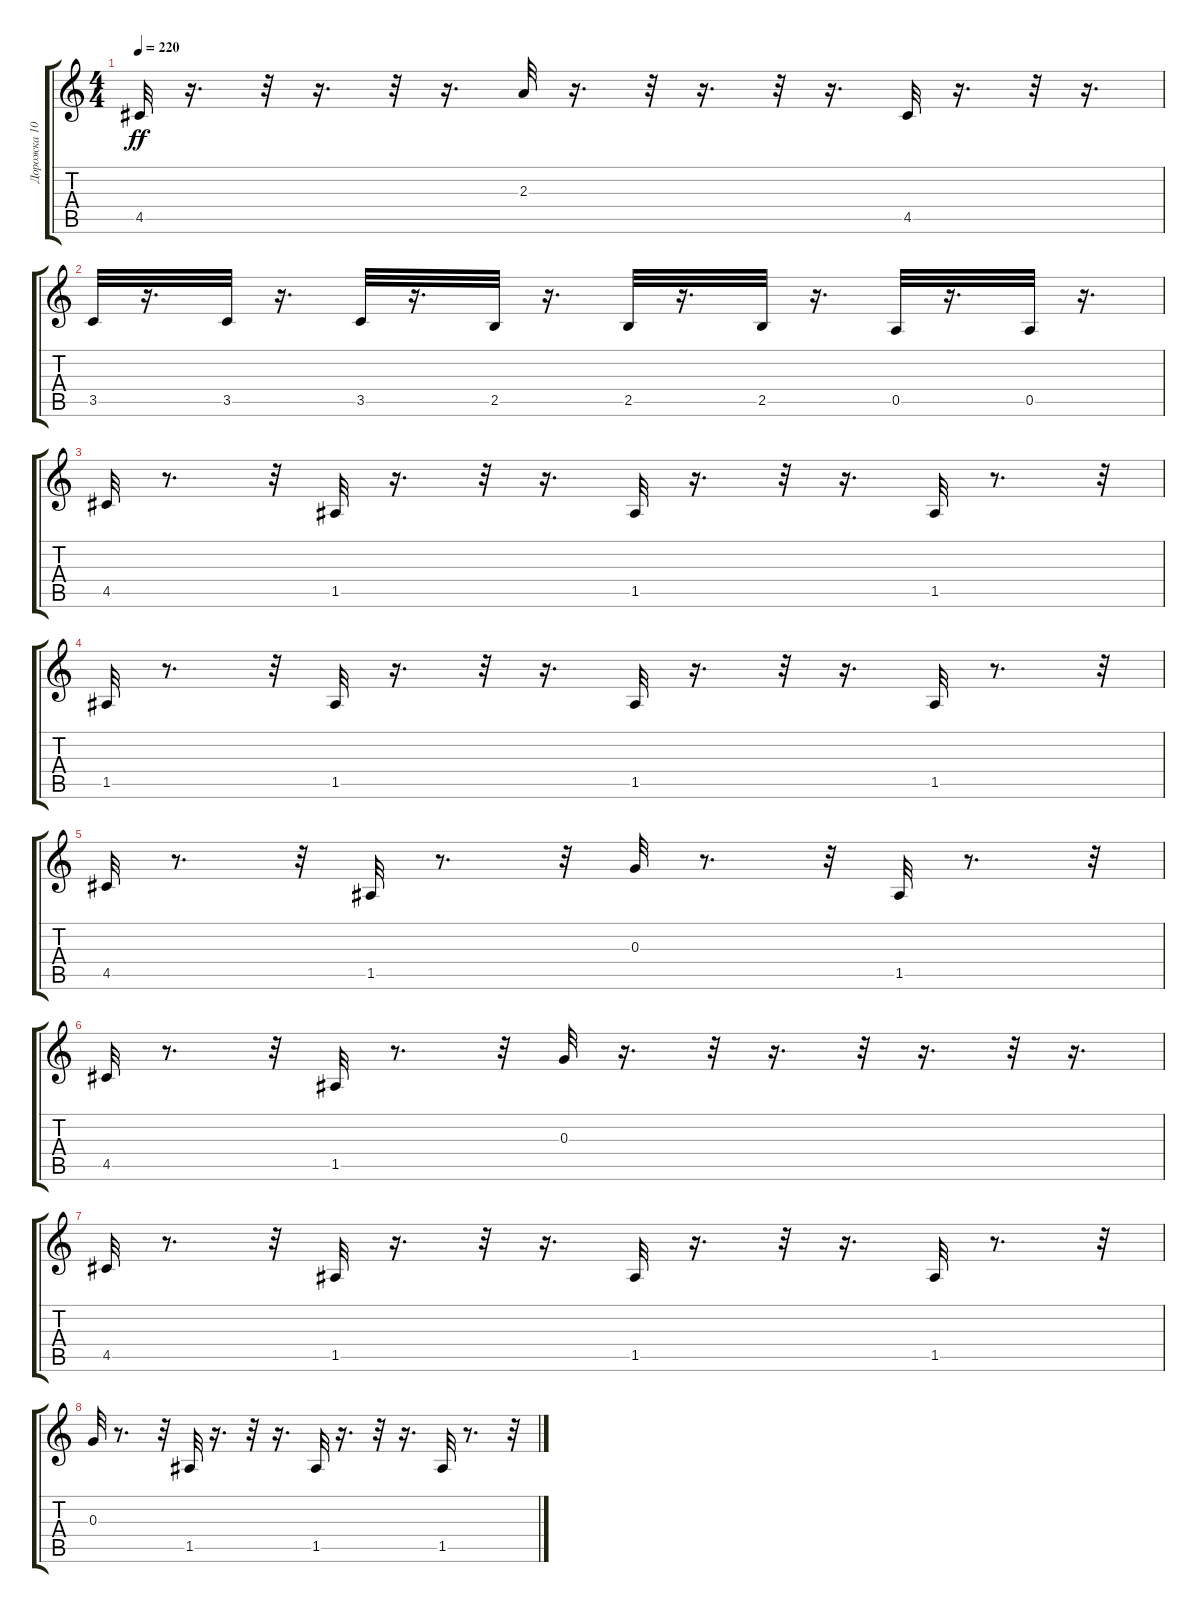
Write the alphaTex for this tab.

\track ("Дорожка 10" "Дорожка 10") {instrument acousticguitarnylon}
\staff {score tabs}
\tuning (E4 B3 G3 D3 A2 E2) {hide}
\ts (4 4)
\tempo 220
\clef g2
\ks c
4.5.32{dy ff} r.16{d} r.32 r.16{d} r.32 r.16{d} 2.3.32 r.16{d} r.32 r.16{d} r.32 r.16{d} 4.5.32 r.16{d} r.32 r.16{d} |
3.5.32 r.16{d} 3.5.32 r.16{d} 3.5.32 r.16{d} 2.5.32 r.16{d} 2.5.32 r.16{d} 2.5.32 r.16{d} 0.5.32 r.16{d} 0.5.32 r.16{d} |
4.5.32 r.8{d} r.32 1.5.32 r.16{d} r.32 r.16{d} 1.5.32 r.16{d} r.32 r.16{d} 1.5.32 r.8{d} r.32 |
1.5.32 r.8{d} r.32 1.5.32 r.16{d} r.32 r.16{d} 1.5.32 r.16{d} r.32 r.16{d} 1.5.32 r.8{d} r.32 |
4.5.32 r.8{d} r.32 1.5.32 r.8{d} r.32 0.3.32 r.8{d} r.32 1.5.32 r.8{d} r.32 |
4.5.32 r.8{d} r.32 1.5.32 r.8{d} r.32 0.3.32 r.16{d} r.32 r.16{d} r.32 r.16{d} r.32 r.16{d} |
4.5.32 r.8{d} r.32 1.5.32 r.16{d} r.32 r.16{d} 1.5.32 r.16{d} r.32 r.16{d} 1.5.32 r.8{d} r.32 |
0.3.32 r.8{d} r.32 1.5.32 r.16{d} r.32 r.16{d} 1.5.32 r.16{d} r.32 r.16{d} 1.5.32 r.8{d} r.32
